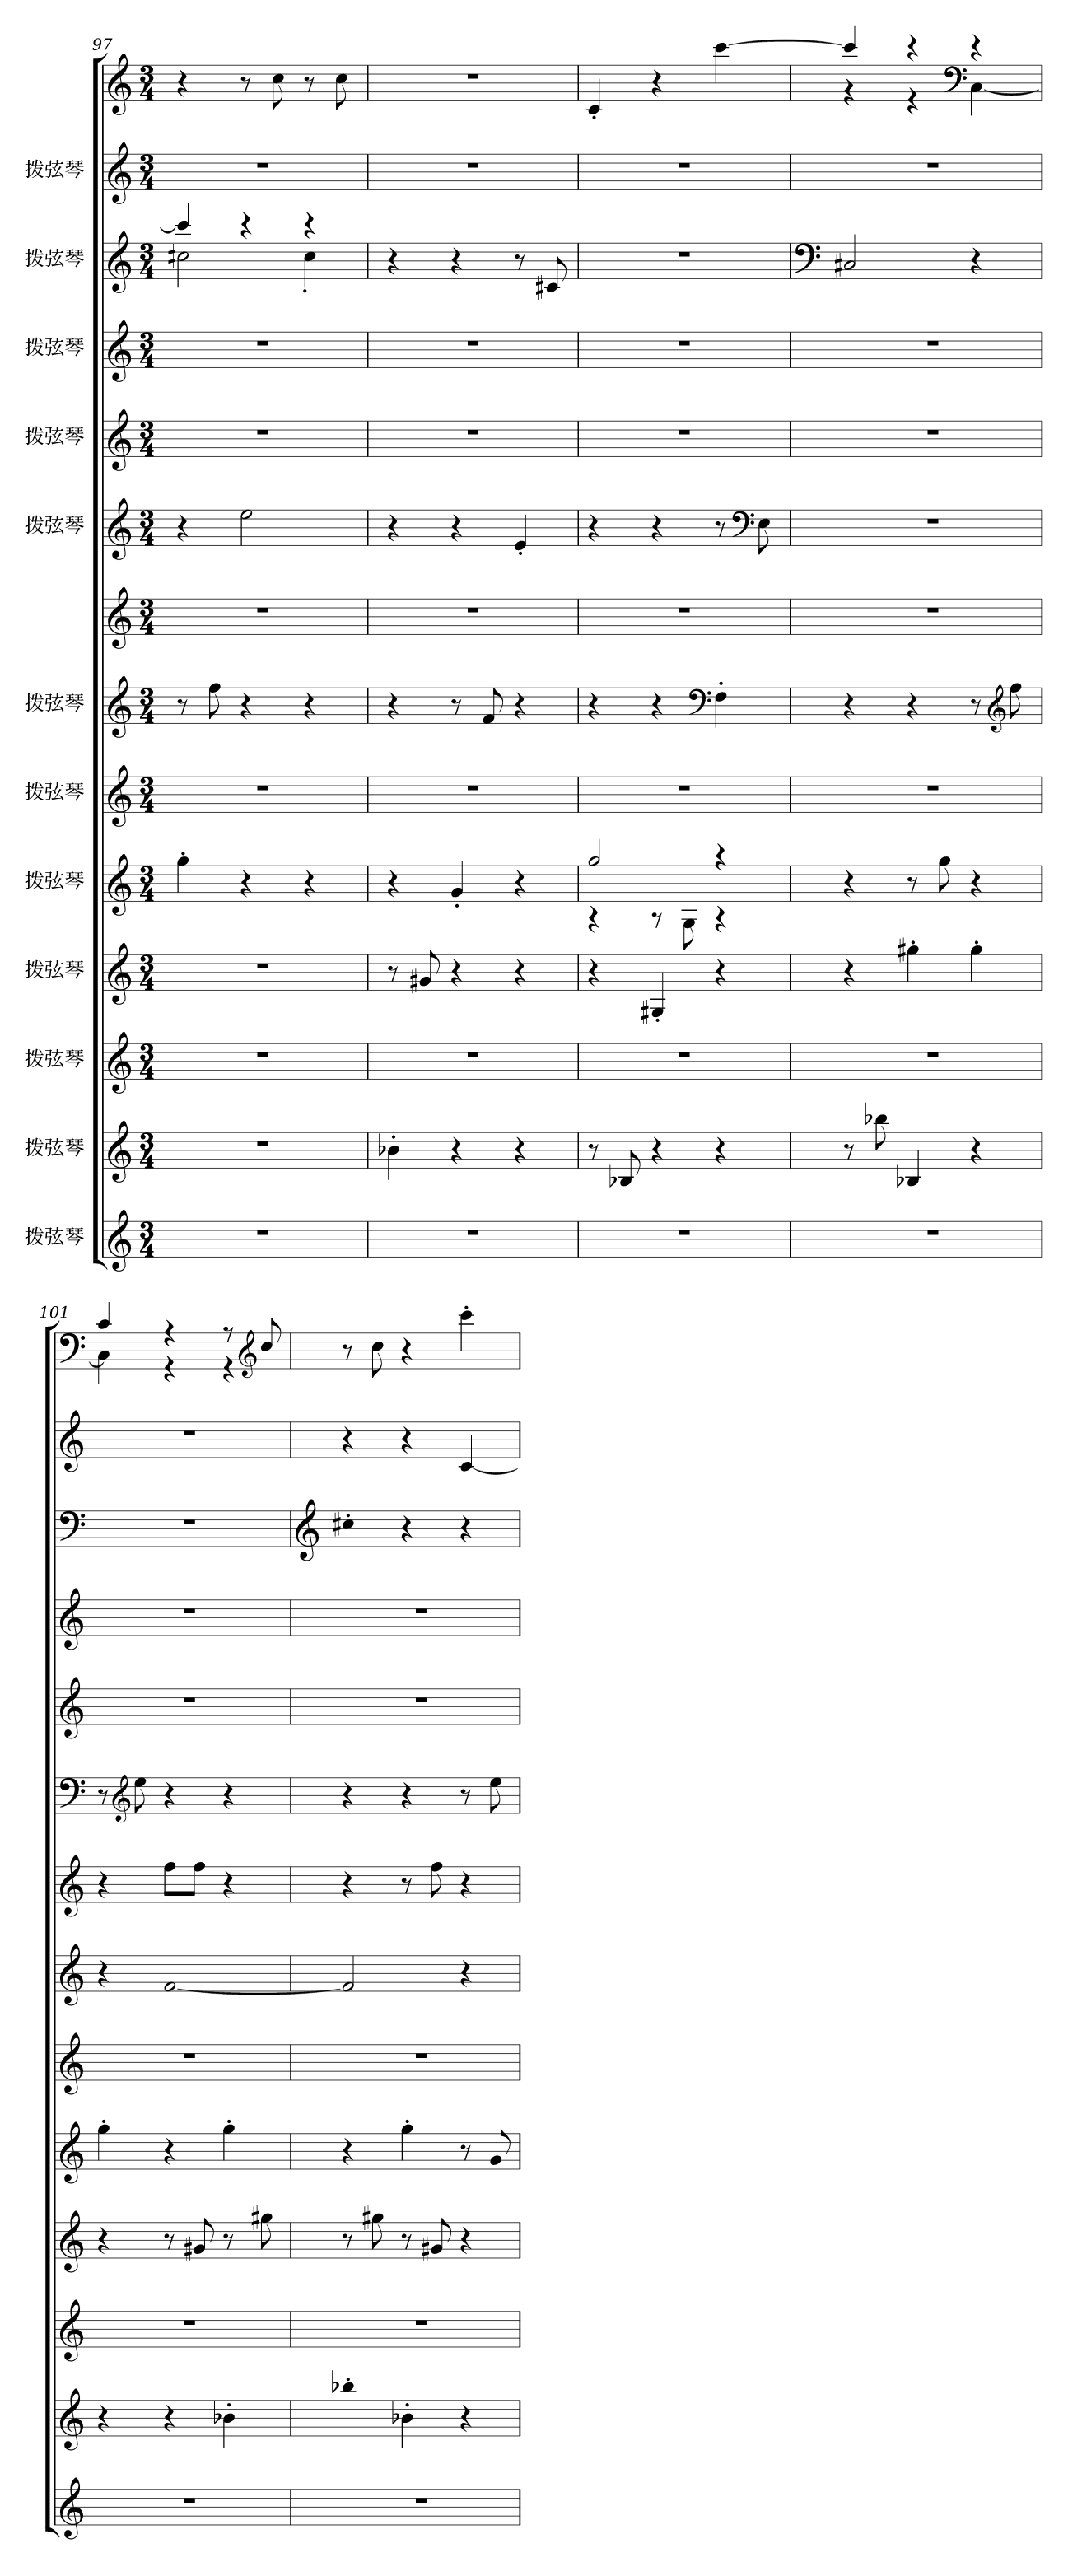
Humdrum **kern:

**kern	**kern	**kern	**kern	**kern	**kern	**kern	**kern	**kern	**kern	**kern	**kern	**kern	**kern
*part12	*part11	*part10	*part9	*part8	*part7	*part6	*part6	*part5	*part4	*part3	*part2	*part1	*part1
*staff14	*staff13	*staff12	*staff11	*staff10	*staff9	*staff8	*staff7	*staff6	*staff5	*staff4	*staff3	*staff2	*staff1
*I"拨弦琴	*I"拨弦琴	*I"拨弦琴	*I"拨弦琴	*I"拨弦琴	*I"拨弦琴	*I"拨弦琴	*	*I"拨弦琴	*I"拨弦琴	*I"拨弦琴	*I"拨弦琴	*I"拨弦琴	*
*clefG2	*clefG2	*clefG2	*clefG2	*clefG2	*clefG2	*clefG2	*clefG2	*clefG2	*clefG2	*clefG2	*clefG2	*clefG2	*clefG2
*k[]	*k[]	*k[]	*k[]	*k[]	*k[]	*k[]	*k[]	*k[]	*k[]	*k[]	*k[]	*k[]	*k[]
*M3/4	*M3/4	*M3/4	*M3/4	*M3/4	*M3/4	*M3/4	*M3/4	*M3/4	*M3/4	*M3/4	*M3/4	*M3/4	*M3/4
=97	=97	=97	=97	=97	=97	=97	=97	=97	=97	=97	=97	=97	=97
*	*	*	*	*	*	*	*	*	*	*	*^	*	*
2.r	2.r	2.r	2.r	4gg'\	2.r	8r	2.r	4r	2.r	2.r	4ccc#/]	2cc#X\	2.r	4r
.	.	.	.	.	.	8ff\	.	.	.	.	.	.	.	.
.	.	.	.	4r	.	4r	.	2ee\	.	.	4r	.	.	8r
.	.	.	.	.	.	.	.	.	.	.	.	.	.	8cc\
.	.	.	.	4r	.	4r	.	.	.	.	4r	4cc#'\	.	8r
.	.	.	.	.	.	.	.	.	.	.	.	.	.	8cc\
*	*	*	*	*	*	*	*	*	*	*	*v	*v	*	*
=98	=98	=98	=98	=98	=98	=98	=98	=98	=98	=98	=98	=98	=98
2.r	4b-X'\	2.r	8r	4r	2.r	4r	2.r	4r	2.r	2.r	4r	2.r	2.r
.	.	.	8g#X/	.	.	.	.	.	.	.	.	.	.
.	4r	.	4r	4g'/	.	8r	.	4r	.	.	4r	.	.
.	.	.	.	.	.	8f/	.	.	.	.	.	.	.
.	4r	.	4r	4r	.	4r	.	4e'/	.	.	8r	.	.
.	.	.	.	.	.	.	.	.	.	.	8c#X/	.	.
!!LO:PB:g=z
=99	=99	=99	=99	=99	=99	=99	=99	=99	=99	=99	=99	=99	=99
*	*	*	*	*^	*	*	*	*	*	*	*	*	*
2.r	8r	2.r	4r	2gg/	4r	2.r	4r	2.r	4r	2.r	2.r	2.r	2.r	4c'/
.	8B-X/	.	.	.	.	.	.	.	.	.	.	.	.	.
.	4r	.	4G#X'/	.	8r	.	4r	.	4r	.	.	.	.	4r
.	.	.	.	.	8G\	.	.	.	.	.	.	.	.	.
*	*	*	*	*	*	*	*clefF4	*	*	*	*	*	*	*
.	4r	.	4r	4r	4r	.	4F'\	.	8r	.	.	.	.	[4ccc\
*	*	*	*	*	*	*	*	*	*clefF4	*	*	*	*	*
.	.	.	.	.	.	.	.	.	8E\	.	.	.	.	.
*	*	*	*	*v	*v	*	*	*	*	*	*	*	*	*
=100	=100	=100	=100	=100	=100	=100	=100	=100	=100	=100	=100	=100	=100
*	*	*	*	*	*	*	*	*	*	*	*clefF4	*	*
*	*	*	*	*	*	*	*	*	*	*	*	*	*^
2.r	8r	2.r	4r	4r	2.r	4r	2.r	2.r	2.r	2.r	2C#X/	2.r	4ccc/]	4r
.	8bb-X\	.	.	.	.	.	.	.	.	.	.	.	.	.
.	4B-X/	.	4gg#X'\	8r	.	4r	.	.	.	.	.	.	4r	4r
.	.	.	.	8gg\	.	.	.	.	.	.	.	.	.	.
*	*	*	*	*	*	*	*	*	*	*	*	*	*clefF4	*
.	4r	.	4gg#'\	4r	.	8r	.	.	.	.	4r	.	4r	[4C\
*	*	*	*	*	*	*clefG2	*	*	*	*	*	*	*	*
.	.	.	.	.	.	8ff\	.	.	.	.	.	.	.	.
=101	=101	=101	=101	=101	=101	=101	=101	=101	=101	=101	=101	=101	=101	=101
2.r	4r	2.r	4r	4gg'\	2.r	4r	4r	8r	2.r	2.r	2.r	2.r	4c/	4C\]
*	*	*	*	*	*	*	*	*clefG2	*	*	*	*	*	*
.	.	.	.	.	.	.	.	8ee\	.	.	.	.	.	.
.	4r	.	8r	4r	.	[2f/	8ff\L	4r	.	.	.	.	4r	4r
.	.	.	8g#X/	.	.	.	8ff\J	.	.	.	.	.	.	.
.	4b-X'\	.	8r	4gg'\	.	.	4r	4r	.	.	.	.	8r	4r
*	*	*	*	*	*	*	*	*	*	*	*	*	*clefG2	*
.	.	.	8gg#X\	.	.	.	.	.	.	.	.	.	8cc/	.
*	*	*	*	*	*	*	*	*	*	*	*	*	*v	*v
!!LO:PB:g=z
=102	=102	=102	=102	=102	=102	=102	=102	=102	=102	=102	=102	=102	=102
*	*	*	*	*	*	*	*	*	*	*	*clefG2	*	*
2.r	4bb-X'\	2.r	8r	4r	2.r	2f/]	4r	4r	2.r	2.r	4cc#X'\	4r	8r
.	.	.	8gg#X\	.	.	.	.	.	.	.	.	.	8cc\
.	4b-X'\	.	8r	4gg'\	.	.	8r	4r	.	.	4r	4r	4r
.	.	.	8g#X/	.	.	.	8ff\	.	.	.	.	.	.
.	4r	.	4r	8r	.	4r	4r	8r	.	.	4r	[4c/	4ccc'\
.	.	.	.	8g/	.	.	.	8ee\	.	.	.	.	.
=	=	=	=	=	=	=	=	=	=	=	=	=	=
*-	*-	*-	*-	*-	*-	*-	*-	*-	*-	*-	*-	*-	*-
